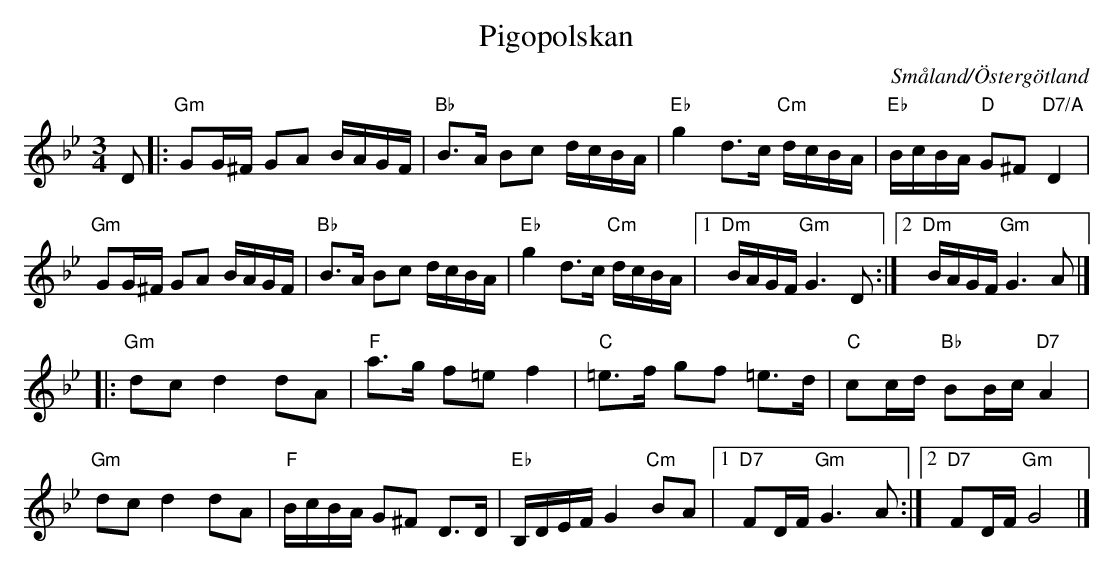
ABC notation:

X:1
T:Pigopolskan
O:Småland/Östergötland
M:3/4
L:1/8
K:Gm
D|:"Gm" GG/2^F/2 GA B/2A/2G/2F/2|"Bb" B3/2A/2 Bc d/2c/2B/2A/2|"Eb" g2 d3/2c/2 "Cm"d/2c/2B/2A/2 | "Eb"B/2c/2B/2A/2 "D"G^F "D7/A"D2|
"Gm" GG/2^F/2 GA B/2A/2G/2F/2|"Bb" B3/2A/2 Bc d/2c/2B/2A/2|"Eb" g2 d3/2c/2 "Cm"d/2c/2B/2A/2|[1 "Dm" B/2A/2G/2F/2 "Gm" G3 D:|[2 "Dm" B/2A/2G/2F/2 "Gm" G3 A|]
|:"Gm" dc d2 dA|"F" a3/2g/2 f=e f2|"C" =e3/2f/2 gf =e3/2d/2|"C" cc/2d/2 "Bb" BB/2c/2 "D7" A2|
"Gm" dc d2 dA|"F" B/2c/2B/2A/2 G^F D3/2D/2|"Eb" B,/2D/2E/2F/2 G2 "Cm"BA|[1 "D7" FD/2F/2 "Gm" G3 A:|[2 "D7" FD/2F/2 "Gm" G4|]
